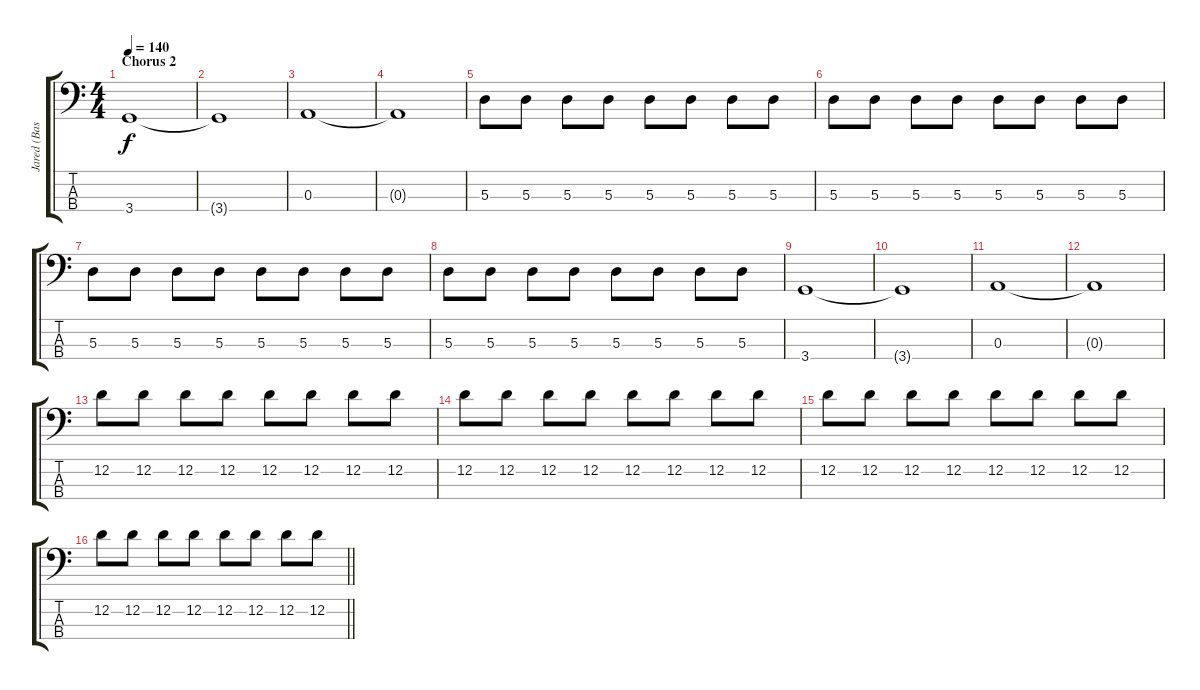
\track ("Jared (Bass)" "Jared (Bas") {instrument electricbasspick}
\staff {score tabs}
\tuning (G2 D2 A1 E1) {hide}
\ts (4 4)
\section ("" "Chorus 2")
\tempo 140
\clef f4
\ks c
3.4.1{dy f} |
3.4{t}.1 |
0.3.1 |
0.3{t}.1 |
5.3.8 5.3.8 5.3.8 5.3.8 5.3.8 5.3.8 5.3.8 5.3.8 |
5.3.8 5.3.8 5.3.8 5.3.8 5.3.8 5.3.8 5.3.8 5.3.8 |
5.3.8 5.3.8 5.3.8 5.3.8 5.3.8 5.3.8 5.3.8 5.3.8 |
5.3.8 5.3.8 5.3.8 5.3.8 5.3.8 5.3.8 5.3.8 5.3.8 |
3.4.1 |
3.4{t}.1 |
0.3.1 |
0.3{t}.1 |
12.2.8 12.2.8 12.2.8 12.2.8 12.2.8 12.2.8 12.2.8 12.2.8 |
12.2.8 12.2.8 12.2.8 12.2.8 12.2.8 12.2.8 12.2.8 12.2.8 |
12.2.8 12.2.8 12.2.8 12.2.8 12.2.8 12.2.8 12.2.8 12.2.8 |
\barLineRight lightlight
12.2.8 12.2.8 12.2.8 12.2.8 12.2.8 12.2.8 12.2.8 12.2.8
